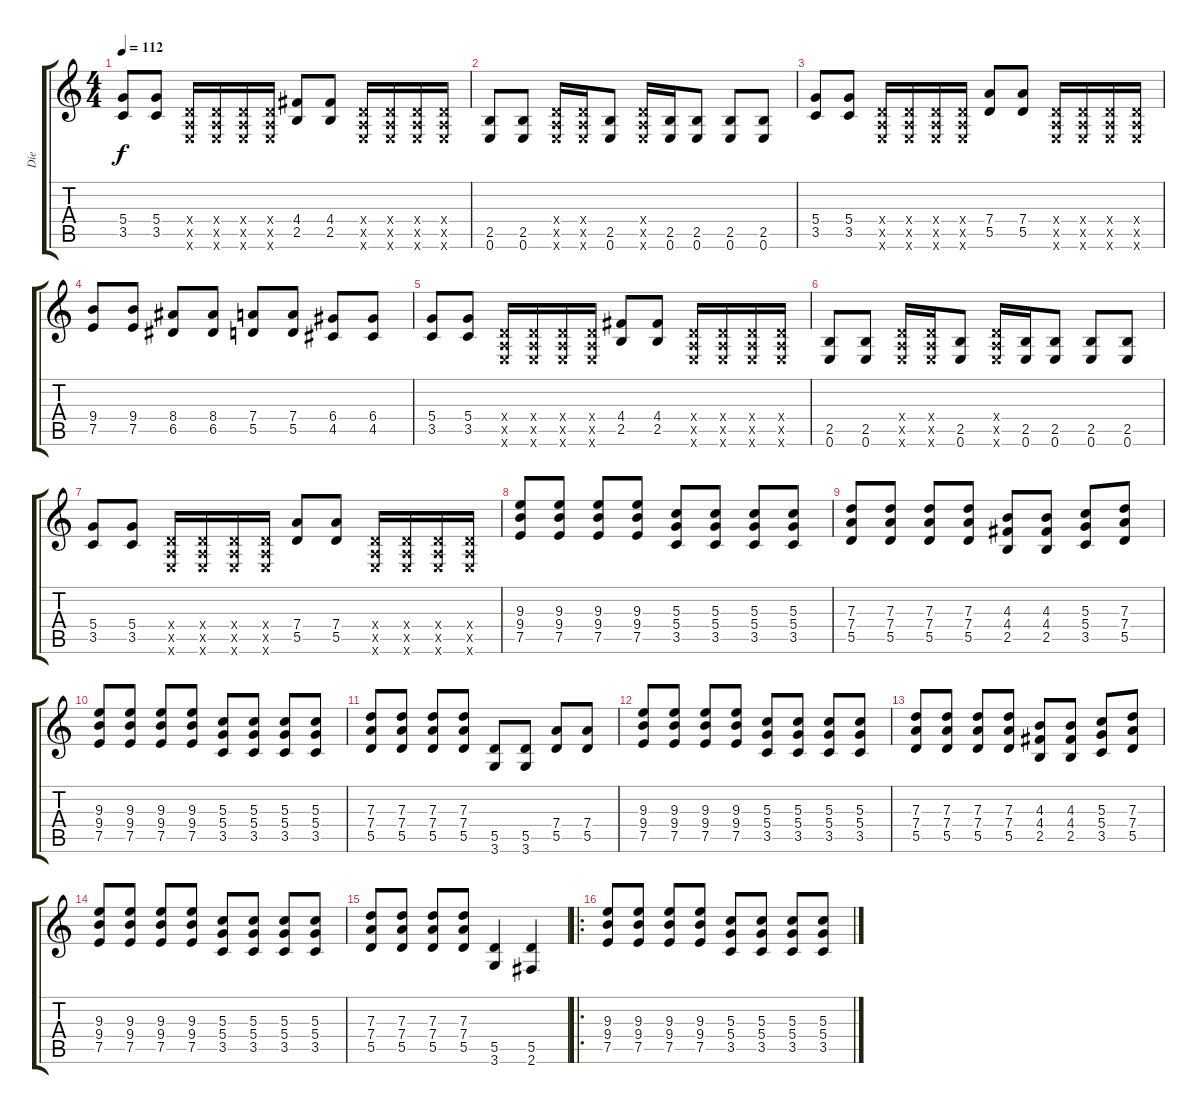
\track ("Die " "Die ") {instrument distortionguitar}
\staff {score tabs}
\tuning (E4 B3 G3 D3 A2 E2) {hide}
\ts (4 4)
\tempo 112
\clef g2
\ks c
(5.4 3.5).8{dy f} (5.4 3.5).8 (0.4{x} 0.5{x} 0.6{x}).16 (0.4{x} 0.5{x} 0.6{x}).16 (0.4{x} 0.5{x} 0.6{x}).16 (0.4{x} 0.5{x} 0.6{x}).16 (4.4 2.5).8 (4.4 2.5).8 (0.4{x} 0.5{x} 0.6{x}).16 (0.4{x} 0.5{x} 0.6{x}).16 (0.4{x} 0.5{x} 0.6{x}).16 (0.4{x} 0.5{x} 0.6{x}).16 |
(2.5 0.6).8 (2.5 0.6).8 (0.4{x} 0.5{x} 0.6{x}).16 (0.4{x} 0.5{x} 0.6{x}).16 (2.5 0.6).8 (0.4{x} 0.5{x} 0.6{x}).16 (2.5 0.6).16 (2.5 0.6).8 (2.5 0.6).8 (2.5 0.6).8 |
(5.4 3.5).8 (5.4 3.5).8 (0.4{x} 0.5{x} 0.6{x}).16 (0.4{x} 0.5{x} 0.6{x}).16 (0.4{x} 0.5{x} 0.6{x}).16 (0.4{x} 0.5{x} 0.6{x}).16 (7.4 5.5).8 (7.4 5.5).8 (0.4{x} 0.5{x} 0.6{x}).16 (0.4{x} 0.5{x} 0.6{x}).16 (0.4{x} 0.5{x} 0.6{x}).16 (0.4{x} 0.5{x} 0.6{x}).16 |
(9.4 7.5).8 (9.4 7.5).8 (8.4 6.5).8 (8.4 6.5).8 (7.4 5.5).8 (7.4 5.5).8 (6.4 4.5).8 (6.4 4.5).8 |
(5.4 3.5).8 (5.4 3.5).8 (0.4{x} 0.5{x} 0.6{x}).16 (0.4{x} 0.5{x} 0.6{x}).16 (0.4{x} 0.5{x} 0.6{x}).16 (0.4{x} 0.5{x} 0.6{x}).16 (4.4 2.5).8 (4.4 2.5).8 (0.4{x} 0.5{x} 0.6{x}).16 (0.4{x} 0.5{x} 0.6{x}).16 (0.4{x} 0.5{x} 0.6{x}).16 (0.4{x} 0.5{x} 0.6{x}).16 |
(2.5 0.6).8 (2.5 0.6).8 (0.4{x} 0.5{x} 0.6{x}).16 (0.4{x} 0.5{x} 0.6{x}).16 (2.5 0.6).8 (0.4{x} 0.5{x} 0.6{x}).16 (2.5 0.6).16 (2.5 0.6).8 (2.5 0.6).8 (2.5 0.6).8 |
(5.4 3.5).8 (5.4 3.5).8 (0.4{x} 0.5{x} 0.6{x}).16 (0.4{x} 0.5{x} 0.6{x}).16 (0.4{x} 0.5{x} 0.6{x}).16 (0.4{x} 0.5{x} 0.6{x}).16 (7.4 5.5).8 (7.4 5.5).8 (0.4{x} 0.5{x} 0.6{x}).16 (0.4{x} 0.5{x} 0.6{x}).16 (0.4{x} 0.5{x} 0.6{x}).16 (0.4{x} 0.5{x} 0.6{x}).16 |
(9.3 9.4 7.5).8 (9.3 9.4 7.5).8 (9.3 9.4 7.5).8 (9.3 9.4 7.5).8 (5.3 5.4 3.5).8 (5.3 5.4 3.5).8 (5.3 5.4 3.5).8 (5.3 5.4 3.5).8 |
(7.3 7.4 5.5).8 (7.3 7.4 5.5).8 (7.3 7.4 5.5).8 (7.3 7.4 5.5).8 (4.3 4.4 2.5).8 (4.3 4.4 2.5).8 (5.3 5.4 3.5).8 (7.3 7.4 5.5).8 |
(9.3 9.4 7.5).8 (9.3 9.4 7.5).8 (9.3 9.4 7.5).8 (9.3 9.4 7.5).8 (5.3 5.4 3.5).8 (5.3 5.4 3.5).8 (5.3 5.4 3.5).8 (5.3 5.4 3.5).8 |
(7.3 7.4 5.5).8 (7.3 7.4 5.5).8 (7.3 7.4 5.5).8 (7.3 7.4 5.5).8 (5.5 3.6).8 (5.5 3.6).8 (7.4 5.5).8 (7.4 5.5).8 |
(9.3 9.4 7.5).8 (9.3 9.4 7.5).8 (9.3 9.4 7.5).8 (9.3 9.4 7.5).8 (5.3 5.4 3.5).8 (5.3 5.4 3.5).8 (5.3 5.4 3.5).8 (5.3 5.4 3.5).8 |
(7.3 7.4 5.5).8 (7.3 7.4 5.5).8 (7.3 7.4 5.5).8 (7.3 7.4 5.5).8 (4.3 4.4 2.5).8 (4.3 4.4 2.5).8 (5.3 5.4 3.5).8 (7.3 7.4 5.5).8 |
(9.3 9.4 7.5).8 (9.3 9.4 7.5).8 (9.3 9.4 7.5).8 (9.3 9.4 7.5).8 (5.3 5.4 3.5).8 (5.3 5.4 3.5).8 (5.3 5.4 3.5).8 (5.3 5.4 3.5).8 |
(7.3 7.4 5.5).8 (7.3 7.4 5.5).8 (7.3 7.4 5.5).8 (7.3 7.4 5.5).8 (5.5 3.6).4 (5.5 2.6).4 |
\ro
(9.3 9.4 7.5).8 (9.3 9.4 7.5).8 (9.3 9.4 7.5).8 (9.3 9.4 7.5).8 (5.3 5.4 3.5).8 (5.3 5.4 3.5).8 (5.3 5.4 3.5).8 (5.3 5.4 3.5).8
